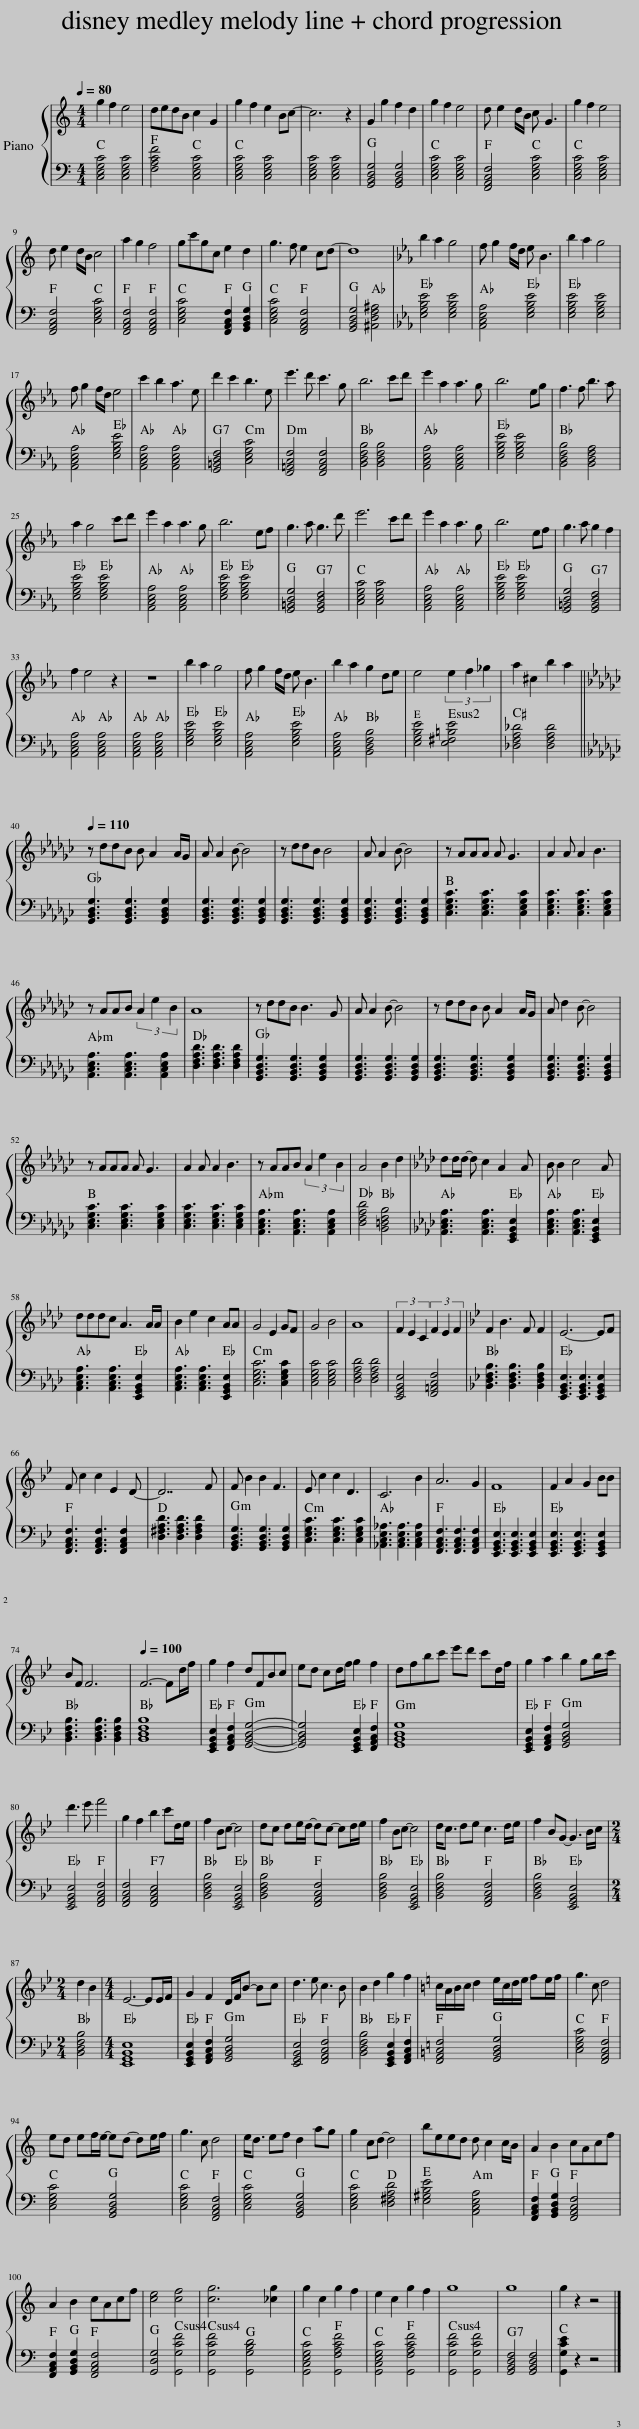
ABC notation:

X:1
%%score 1 { 2 | 3 }
L:1/8
Q:1/4=80
M:4/4
I:linebreak $
K:C
V:1 treble
V:2 treble
V:3 bass
V:1
 g2 f2 e4 | d e d B c2 G2 | g2 f2 e2 B c- | c6 z2 | G2 g2 f2 d2 | %5
 g2 f2 e4 | d e2 d/ B/ c G3 | g2 f2 e4 |$ d e2 d/ B/ c4 | a2 g2 f4 | %10
 g c' g c e2 d2 | g3 f e2 c d- | d8 |[K:Eb] b2 a2 g4 | f g2 f/ d/ e B3 | %15
 b2 a2 g4 |$ f g2 f/ d/ e4 | c'2 b2 a3 e | d'2 c'2 b3 e | e'3 d' c'3 g | %20
 b6 c' d' | e'2 a2 a3 g | b6 e g | f3 f b3 a |$ a2 g4 c' d' | %25
 e'2 a2 a3 g | b6 e f | g3 a g3 d' | e'6 c' d' | e'2 a2 a3 g | %30
 b6 e f | g3 a g2 f2 |$ f2 e4 z2 | z8 | b2 a2 g4 | %35
 f g2 f/ d/ e B3 | b2 a2 g2 d e | z8 | z8 ||$[K:Gb][Q:1/4=110] z8 | %40
 z8 | z8 | z8 | z8 | z8 |$ %45
 z8 | z8 | z8 | z8 | z8 | %50
 z8 |$ z8 | z8 | z8 | z8 | %55
[K:Ab] z8 | z8 |$ z8 | z8 | z8 | %60
 z8 | z8 | z8 |[K:Bb] z8 | z8 |$ %65
 z8 | z8 | z8 | z8 | z8 | %70
 z8 | z8 | z8 |$ z8 |[Q:1/4=100] z8 | %75
 z8 | z8 | z8 | z8 |$ z8 | %80
 z8 | z8 | z8 | z8 | z8 | %85
 z8 |$[M:2/4] z4 |[M:4/4] z8 | z8 | z8 | %90
 z8 |[K:C] z8 | z8 |$ z8 | z8 | %95
 z8 | z8 | z8 | z8 |$ z8 | %100
 z8 | z8 | z8 | z8 | z8 | %105
 z8 | z8 |] %107
V:2
 g2 f2 e4 | dedB c2 G2 | g2 f2 e2 Bc- | c6 z2 | G2 g2 f2 d2 | %5
 g2 f2 e4 | d e2 d/B/ c G3 | g2 f2 e4 |$ d e2 d/B/ c4 | a2 g2 f4 | %10
 gc'gc e2 d2 | g3 f e2 cd- | d8 |[K:Eb] b2 a2 g4 | f g2 f/d/ e B3 | %15
 b2 a2 g4 |$ f g2 f/d/ e4 | c'2 b2 a3 e | d'2 c'2 b3 e | e'3 d' c'3 g | %20
 b6 c'd' | e'2 a2 a3 g | b6 eg | f3 f b3 a |$ a2 g4 c'd' | %25
 e'2 a2 a3 g | b6 ef | g3 a g3 d' | e'6 c'd' | e'2 a2 a3 g | %30
 b6 ef | g3 a g2 f2 |$ f2 e4 z2 | z8 | b2 a2 g4 | %35
 f g2 f/d/ e B3 | b2 a2 g2 de | e4 (3e2 f2 _g2 | a2 ^c2 b2 a2 ||$[K:Gb] z ddB B A2 A/G/ | %40
 A A2 B- B4 | z ddB B4 | A A2 B- B4 | z AAA A G3 | A2 A A2 B3 |$ %45
 z AAB (3A2 e2 B2 | A8 | z ddB B3 G | A A2 B- B4 | z ddB B A2 A/G/ | %50
 A d2 B- B4 |$ z AAA A G3 | A2 A A2 B3 | z AAB (3A2 e2 B2 | A4 B2 d2 | %55
[K:Ab] dd/d/- d c2 A2 A | B B2 c4 A |$ dddc A3 A/A/ | B2 e2 c2 AA | G4 E2 GF | %60
 G4 B4 | A8 | (3F2 E2 C2 (3F2 E2 F2 |[K:Bb] F2 B3 F F2 | E6- EF |$ %65
 F c2 c2 E2 D- | D7 F | F B2 B2 F3 | E c2 c2 D3 | C6 B2 | %70
 A6 G2 | F8 | F2 A2 G2 BB |$ BF F6 | F6- Fd/f/ | %75
 g2 f2 dFBc | ed cd/f/ g2 f2 | dfbc' e'd' c'd/f/ | g2 a2 b2 gb/c'/ |$ d'3 e' f'4 | %80
 g2 f2 b2 c'd/e/ | f2 Bc- c4 | dc de/d/- dc- cd/e/ | f2 Bc- c4 | d<c de c3 d/e/ | %85
 f2 BG- G3 B/c/ |$[M:2/4] d2 B2 |[M:4/4] E6- EE/F/ | G2 F2 D/F/B- Bc | d3 e c3 B | %90
 B2 d2 g2 f2 |[K:C] c/A/B/c/ d2 e/c/d/e/ fe/f/ | g3 c d4 |$ ed ef/e/- ed- de/f/ | g3 c d4 | %95
 e<d ef d2 ag | g2 cd- d4 | beed d c2 c/B/ | A2 B2 cAcf |$ A2 B2 cAcf | %100
 [ce]4 [cf]4 | [cg]6 [_cg]2 | g2 c2 g2 f2 | e2 c2 g2 f2 | g8 | %105
 g8 | g2 z2 z4 |] %107
V:3
 [C,E,G,C]4 [C,E,G,C]4 | [F,A,CF]4 [C,E,G,C]4 | [C,E,G,C]4 [C,E,G,C]4 | [C,E,G,C]4 [C,E,G,C]4 | [G,,B,,D,G,]4 [G,,B,,D,G,]4 | %5
 [C,E,G,C]4 [C,E,G,C]4 | [F,,A,,C,F,]4 [C,E,G,C]4 | [C,E,G,C]4 [C,E,G,C]4 |$ [F,,A,,C,F,]4 [C,E,G,C]4 | [F,,A,,C,F,]4 [F,,A,,C,F,]4 | %10
 [C,E,G,C]4 [F,,A,,C,F,]2 [G,,B,,D,G,]2 | [C,E,G,C]4 [F,,A,,C,F,]4 | [G,,B,,D,G,]4 [^A,,D,F,^A,]4 |[K:Eb] [E,G,B,E]4 [E,G,B,E]4 | [A,,C,E,A,]4 [E,G,B,E]4 | %15
 [E,G,B,E]4 [E,G,B,E]4 |$ [A,,C,E,A,]4 [E,G,B,E]4 | [A,,C,E,A,]4 [A,,C,E,A,]4 | [G,,=B,,D,F,]4 [C,E,G,C]4 | [F,,=A,,C,F,]4 [F,,A,,C,F,]4 | %20
 [B,,D,F,B,]4 [B,,D,F,B,]4 | [A,,C,E,A,]4 [A,,C,E,A,]4 | [E,G,B,E]4 [E,G,B,E]4 | [B,,D,F,B,]4 [B,,D,F,A,]4 |$ [E,G,B,E]4 [E,G,B,E]4 | %25
 [A,,C,E,A,]4 [A,,C,E,A,]4 | [E,G,B,E]4 [E,G,B,E]4 | [G,,=B,,D,G,]4 [G,,B,,D,F,]4 | [C,E,G,C]4 [C,E,G,C]4 | [A,,C,E,A,]4 [A,,C,E,A,]4 | %30
 [E,G,B,E]4 [E,G,B,E]4 | [G,,=B,,D,G,]4 [G,,B,,D,F,]4 |$ [A,,C,E,A,]4 [A,,C,E,A,]4 | [A,,C,E,A,]4 [A,,C,E,A,]4 | [E,G,B,E]4 [E,G,B,E]4 | %35
 [A,,C,E,A,]4 [E,G,B,E]4 | [A,,C,E,A,]4 [B,,D,F,B,]4 | [E,G,B,E]4 [E,^F,=B,E]4 | [_D,F,A,_D]4 [D,F,A,D]4 ||$[K:Gb] [G,,B,,D,G,]3 [G,,B,,D,G,]3 [G,,B,,D,G,]2 | %40
 [G,,B,,D,G,]3 [G,,B,,D,G,]3 [G,,B,,D,G,]2 | [G,,B,,D,G,]3 [G,,B,,D,G,]3 [G,,B,,D,G,]2 | [G,,B,,D,G,]3 [G,,B,,D,G,]3 [G,,B,,D,G,]2 | [C,E,G,C]3 [C,E,G,C]3 [C,E,G,C]2 | [C,E,G,C]3 [C,E,G,C]3 [C,E,G,C]2 |$ %45
 [A,,C,E,A,]3 [A,,C,E,A,]3 [A,,C,E,A,]2 | [D,F,A,D]3 [D,F,A,D]3 [D,F,A,D]2 | [G,,B,,D,G,]3 [G,,B,,D,G,]3 [G,,B,,D,G,]2 | [G,,B,,D,G,]3 [G,,B,,D,G,]3 [G,,B,,D,G,]2 | [G,,B,,D,G,]3 [G,,B,,D,G,]3 [G,,B,,D,G,]2 | %50
 [G,,B,,D,G,]3 [G,,B,,D,G,]3 [G,,B,,D,G,]2 |$ [C,E,G,C]3 [C,E,G,C]3 [C,E,G,C]2 | [C,E,G,C]3 [C,E,G,C]3 [C,E,G,C]2 | [A,,C,E,A,]3 [A,,C,E,A,]3 [A,,C,E,A,]2 | [D,F,A,D]4 [B,,=D,F,B,]4 | %55
[K:Ab] [A,,C,E,A,]3 [A,,C,E,A,]3 [E,,G,,B,,E,]2 | [A,,C,E,A,]3 [A,,C,E,A,]3 [E,,G,,B,,E,]2 |$ [A,,C,E,A,]3 [A,,C,E,A,]3 [E,,G,,B,,E,]2 | [A,,C,E,A,]3 [A,,C,E,A,]3 [E,,G,,B,,E,]2 | [C,E,G,C]6 [C,E,G,C]2 | %60
 [C,E,G,C]4 [C,E,G,C]4 | [D,F,A,D]4 [D,F,A,D]4 | [E,,G,,B,,E,]4 [F,,=A,,C,F,]4 |[K:Bb] [B,,D,F,B,]3 [B,,D,F,B,]3 [B,,D,F,B,]2 | [E,,G,,B,,E,]3 [E,,G,,B,,E,]3 [E,,G,,B,,E,]2 |$ %65
 [F,,A,,C,F,]3 [F,,A,,C,F,]3 [F,,A,,C,F,]2 | [D,^F,A,D]3 [D,F,A,D]3 [D,F,A,D]2 | [G,,B,,D,G,]3 [G,,B,,D,G,]3 [G,,B,,D,G,]2 | [C,E,G,C]3 [C,E,G,C]3 [C,E,G,C]2 | [_A,,C,E,_A,]3 [A,,C,E,A,]3 [A,,C,E,A,]2 | %70
 [F,,A,,C,F,]3 [F,,A,,C,F,]3 [F,,A,,C,F,]2 | [E,,G,,B,,E,]3 [E,,G,,B,,E,]3 [E,,G,,B,,E,]2 | [E,,G,,B,,E,]3 [E,,G,,B,,E,]3 [E,,G,,B,,E,]2 |$ [B,,D,F,B,]3 [B,,D,F,B,]3 [B,,D,F,B,]2 | [B,,D,F,B,]8 | %75
 [E,,G,,B,,E,]2 [F,,A,,C,F,]2 [G,,B,,D,G,]4- | [G,,B,,D,G,]4 [E,,G,,B,,E,]2 [F,,A,,C,F,]2 | [G,,B,,D,G,]8 | [E,,G,,B,,E,]2 [F,,A,,C,F,]2 [G,,B,,D,G,]4 |$ [E,,G,,B,,E,]4 [F,,A,,C,F,]4 | %80
 [F,,A,,C,F,]4 [F,,A,,C,E,]4 | [B,,D,F,B,]4 [E,,G,,B,,E,]4 | [B,,D,F,B,]4 [F,,A,,C,F,]4 | [B,,D,F,B,]4 [E,,G,,B,,E,]4 | [B,,D,F,B,]4 [F,,A,,C,F,]4 | %85
 [B,,D,F,B,]4 [E,,G,,B,,E,]4 |$[M:2/4] [B,,D,F,B,]4 |[M:4/4] [E,,G,,B,,E,]8 | [E,,G,,B,,E,]2 [F,,A,,C,F,]2 [G,,B,,D,G,]4 | [E,,G,,B,,E,]4 [F,,A,,C,F,]4 | %90
 [B,,D,F,B,]4 [E,,G,,B,,E,]2 [F,,A,,C,F,]2 |[K:C] [F,,A,,C,F,]4 [G,,B,,D,G,]4 | [C,E,G,C]4 [F,,A,,C,F,]4 |$ [C,E,G,C]4 [G,,B,,D,G,]4 | [C,E,G,C]4 [F,,A,,C,F,]4 | %95
 [C,E,G,C]4 [G,,B,,D,G,]4 | [C,E,G,C]4 [D,^F,A,D]4 | [E,^G,B,E]4 [A,,C,E,A,]4 | [F,,A,,C,F,]2 [G,,B,,D,G,]2 [F,,A,,C,F,]4 |$ [F,,A,,C,F,]2 [G,,B,,D,G,]2 [F,,A,,C,F,]4 | %100
 [G,,D,G,]4 [G,,G,CF]4 | [G,,G,CF]4 [G,,G,B,D]4 | [G,,C,E,G,C]4 [G,,F,A,CF]4 | [G,,C,E,G,C]4 [G,,F,A,CF]4 | [G,,G,CF]4 [G,,G,CF]4 | %105
 [G,,B,,D,F,]4 [G,,B,,D,F,]4 | [G,,G,CE]2 z2 z4 |] %107
